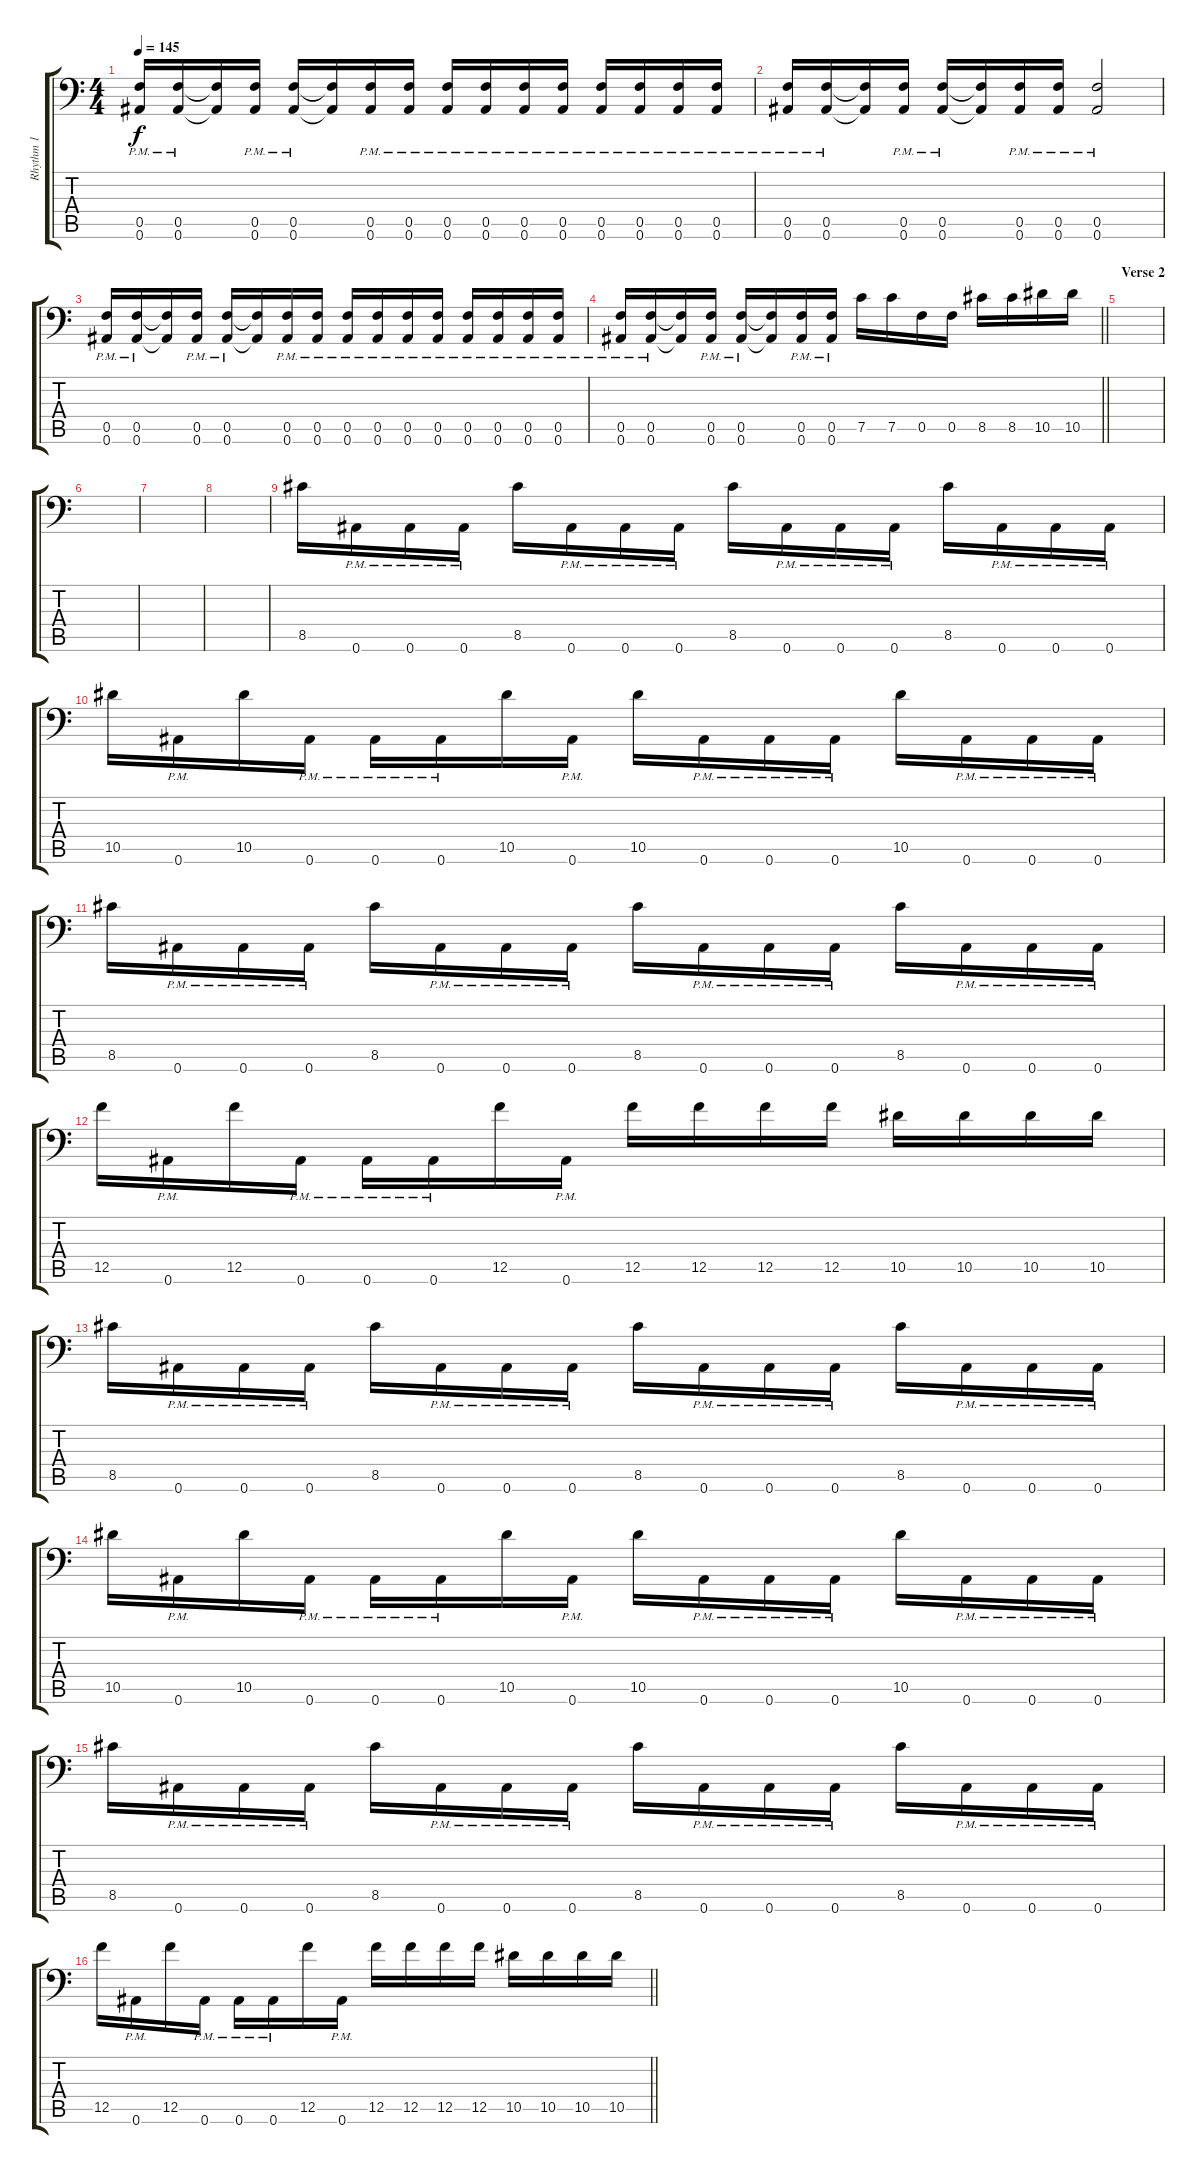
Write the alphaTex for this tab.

\track ("Rhythm 1" "Rhythm 1") {instrument distortionguitar}
\staff {score tabs}
\tuning (C4 G3 Eb3 Bb2 F2 Bb1) {hide}
\ts (4 4)
\tempo 145
\clef f4
\ks aminor
(0.5{pm} 0.6{pm}).16{dy f} (0.5{pm} 0.6{pm}).16 (0.5{t} 0.6{t}).16 (0.5{pm} 0.6{pm}).16 (0.5{pm} 0.6{pm}).16 (0.5{t} 0.6{t}).16 (0.5{pm} 0.6{pm}).16 (0.5{pm} 0.6{pm}).16 (0.5{pm} 0.6{pm}).16 (0.5{pm} 0.6{pm}).16 (0.5{pm} 0.6{pm}).16 (0.5{pm} 0.6{pm}).16 (0.5{pm} 0.6{pm}).16 (0.5{pm} 0.6{pm}).16 (0.5{pm} 0.6{pm}).16 (0.5{pm} 0.6{pm}).16 |
(0.5{pm} 0.6{pm}).16 (0.5{pm} 0.6{pm}).16 (0.5{t} 0.6{t}).16 (0.5{pm} 0.6{pm}).16 (0.5{pm} 0.6{pm}).16 (0.5{t} 0.6{t}).16 (0.5{pm} 0.6{pm}).16 (0.5{pm} 0.6{pm}).16 (0.5{pm} 0.6{pm}).2 |
(0.5{pm} 0.6{pm}).16 (0.5{pm} 0.6{pm}).16 (0.5{t} 0.6{t}).16 (0.5{pm} 0.6{pm}).16 (0.5{pm} 0.6{pm}).16 (0.5{t} 0.6{t}).16 (0.5{pm} 0.6{pm}).16 (0.5{pm} 0.6{pm}).16 (0.5{pm} 0.6{pm}).16 (0.5{pm} 0.6{pm}).16 (0.5 0.6{pm}).16 (0.5{pm} 0.6{pm}).16 (0.5{pm} 0.6{pm}).16 (0.5{pm} 0.6{pm}).16 (0.5{pm} 0.6{pm}).16 (0.5{pm} 0.6{pm}).16 |
\barLineRight lightlight
(0.5{pm} 0.6{pm}).16 (0.5{pm} 0.6{pm}).16 (0.5{t} 0.6{t}).16 (0.5{pm} 0.6{pm}).16 (0.5{pm} 0.6{pm}).16 (0.5{t} 0.6{t}).16 (0.5{pm} 0.6{pm}).16 (0.5{pm} 0.6{pm}).16 7.5.16 7.5.16 0.5.16 0.5.16 8.5.16 8.5.16 10.5.16 10.5.16 |
\section ("" "Verse 2")
|
|
|
|
8.5.16 0.6{pm}.16 0.6{pm}.16 0.6{pm}.16 8.5.16 0.6{pm}.16 0.6{pm}.16 0.6{pm}.16 8.5.16 0.6{pm}.16 0.6{pm}.16 0.6{pm}.16 8.5.16 0.6{pm}.16 0.6{pm}.16 0.6{pm}.16 |
10.5.16 0.6{pm}.16 10.5.16 0.6{pm}.16 0.6{pm}.16 0.6{pm}.16 10.5.16 0.6{pm}.16 10.5.16 0.6{pm}.16 0.6{pm}.16 0.6{pm}.16 10.5.16 0.6{pm}.16 0.6{pm}.16 0.6{pm}.16 |
8.5.16 0.6{pm}.16 0.6{pm}.16 0.6{pm}.16 8.5.16 0.6{pm}.16 0.6{pm}.16 0.6{pm}.16 8.5.16 0.6{pm}.16 0.6{pm}.16 0.6{pm}.16 8.5.16 0.6{pm}.16 0.6{pm}.16 0.6{pm}.16 |
12.5.16 0.6{pm}.16 12.5.16 0.6{pm}.16 0.6{pm}.16 0.6{pm}.16 12.5.16 0.6{pm}.16 12.5.16 12.5.16 12.5.16 12.5.16 10.5.16 10.5.16 10.5.16 10.5.16 |
8.5.16 0.6{pm}.16 0.6{pm}.16 0.6{pm}.16 8.5.16 0.6{pm}.16 0.6{pm}.16 0.6{pm}.16 8.5.16 0.6{pm}.16 0.6{pm}.16 0.6{pm}.16 8.5.16 0.6{pm}.16 0.6{pm}.16 0.6{pm}.16 |
10.5.16 0.6{pm}.16 10.5.16 0.6{pm}.16 0.6{pm}.16 0.6{pm}.16 10.5.16 0.6{pm}.16 10.5.16 0.6{pm}.16 0.6{pm}.16 0.6{pm}.16 10.5.16 0.6{pm}.16 0.6{pm}.16 0.6{pm}.16 |
8.5.16 0.6{pm}.16 0.6{pm}.16 0.6{pm}.16 8.5.16 0.6{pm}.16 0.6{pm}.16 0.6{pm}.16 8.5.16 0.6{pm}.16 0.6{pm}.16 0.6{pm}.16 8.5.16 0.6{pm}.16 0.6{pm}.16 0.6{pm}.16 |
\barLineRight lightlight
12.5.16 0.6{pm}.16 12.5.16 0.6{pm}.16 0.6{pm}.16 0.6{pm}.16 12.5.16 0.6{pm}.16 12.5.16 12.5.16 12.5.16 12.5.16 10.5.16 10.5.16 10.5.16 10.5.16
